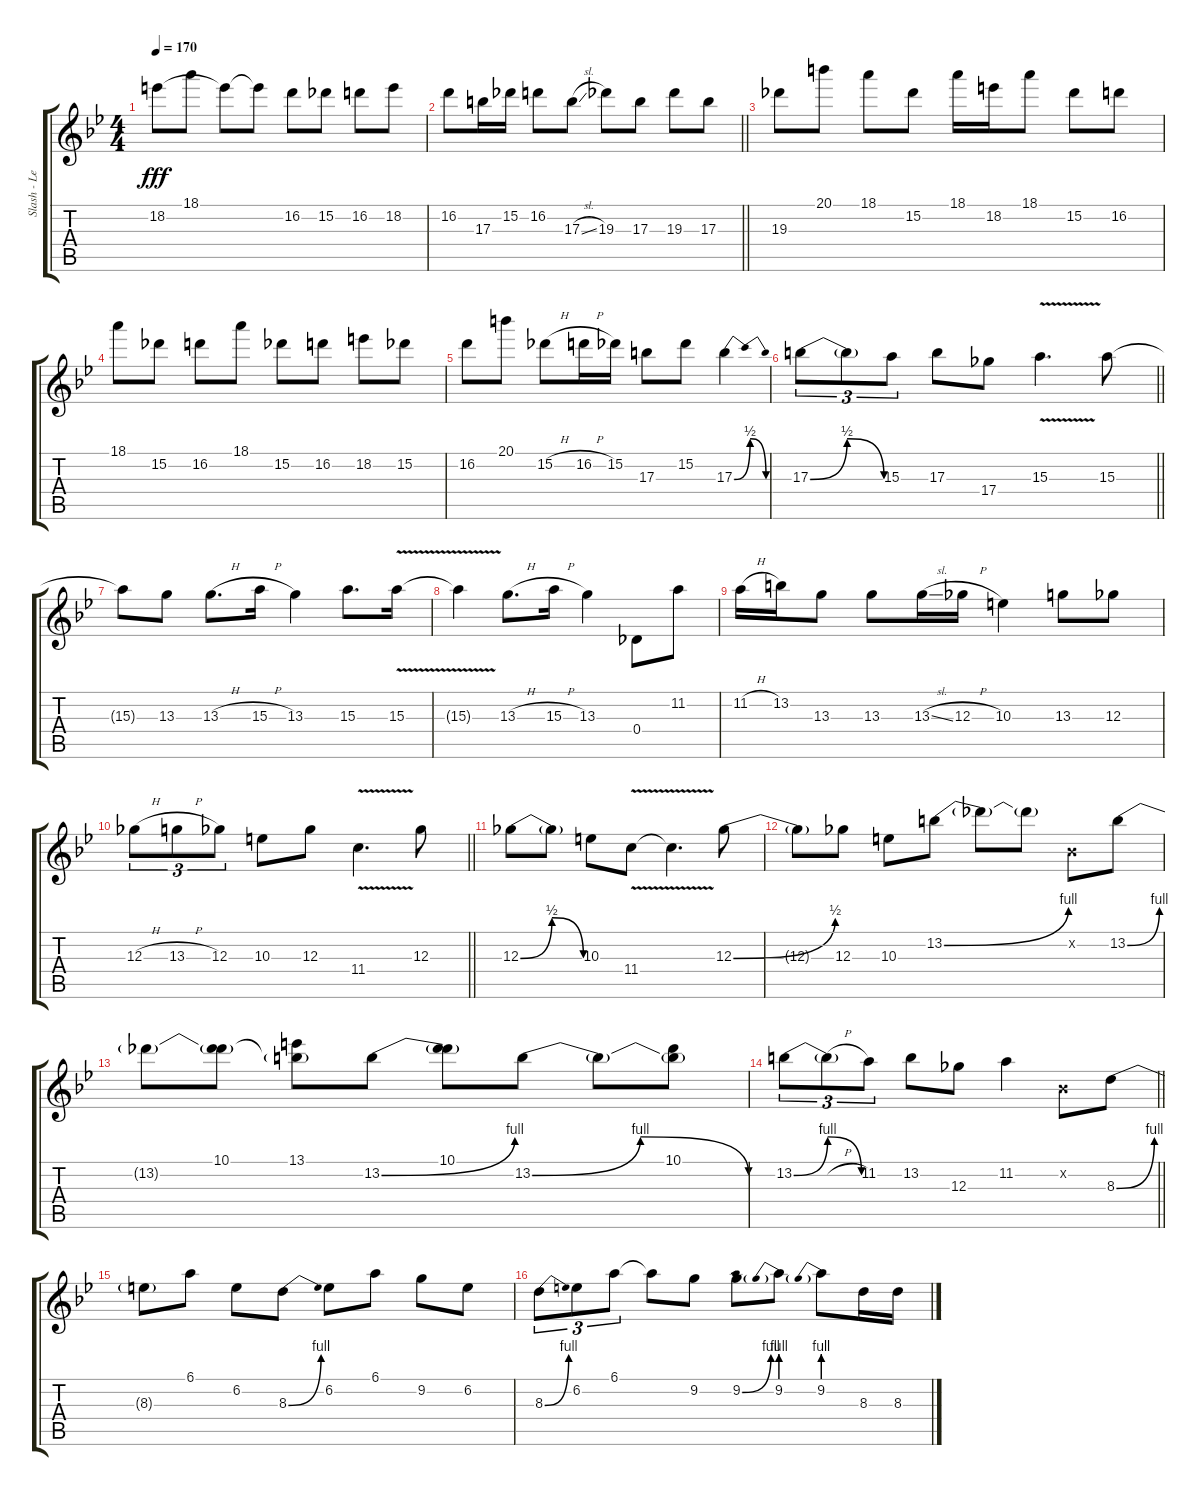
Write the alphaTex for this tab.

\track ("Slash - Lead Guitar" "Slash - Le") {instrument distortionguitar}
\staff {score tabs}
\tuning (Eb4 Bb3 Gb3 Db3 Ab2 Eb2) {hide}
\ts (4 4)
\tempo 170
\clef g2
\ks bb
18.2{t}.8{dy fff} 18.1.8 18.2{t}.8 18.2{t}.8 16.2.8 15.2.8 16.2.8 18.2.8 |
\barLineRight lightlight
16.2.8 17.3.16 15.2.16 16.2.8 17.3{sl}.8 19.3.8 17.3.8 19.3.8 17.3.8 |
19.3.8 20.1.8 18.1.8 15.2.8 18.1.16 18.2.16 18.1.8 15.2.8 16.2.8 |
18.1.8 15.2.8 16.2.8 18.1.8 15.2.8 16.2.8 18.2.8 15.2.8 |
16.2.8 20.1.8 15.2{h}.8 16.2{h}.16 15.2.16 17.3.8 15.2.8 17.3{be (bendrelease 0 0 30 2 30 2 60 0)}.4 |
\barLineRight lightlight
17.3{be (bendrelease 0 0 30 2 30 2 60 0)}.8{tu (3 2)} 17.3{t}.8{tu (3 2)} 15.3.8{tu (3 2)} 17.3.8 17.4.8 15.3{v}.4{d} 15.3.8 |
15.3{t}.8 13.3.8 13.3{h}.8{d} 15.3{h}.16 13.3.4 15.3.8{d} 15.3{v}.16 |
15.3{t}.4 13.3{h}.8{d} 15.3{h}.16 13.3.4 0.4.8 11.2.8 |
11.2{h}.16 13.2.16 13.3.8 13.3.8 13.3{sl}.16 12.3{h}.16 10.3.4 13.3.8 12.3.8 |
\barLineRight lightlight
12.3{h}.8{tu (3 2)} 13.3{h}.8{tu (3 2)} 12.3.8{tu (3 2)} 10.3.8 12.3.8 11.4{v}.4{d} 12.3.8 |
12.3{be (bendrelease 0 0 30 2 30 2 60 0)}.8 12.3{t}.8 10.3.8 11.4{v}.8 11.4{t}.4{d} 12.3{be (bend 0 0 60 2)}.8 |
12.3{t}.8 12.3.8 10.3.8 13.2{be (bend 0 0 60 4)}.8 13.2{t}.8 13.2{t}.8 0.2{x}.8 13.2{be (bend 0 0 60 4)}.8 |
13.2{t}.8 (10.1 13.2{t}).8 (13.1 13.2{t}).8 13.2{be (bend 0 0 60 4)}.8 (10.1 13.2{t}).8 13.2{be (bendrelease 0 0 31 4 31 4 60 0)}.8 13.2{t}.8 (10.1 13.2{t}).8 |
\barLineRight lightlight
13.2{be (bendrelease 0 0 30 4 30 4 60 0)}.8{tu (3 2)} 13.2{h t}.8{tu (3 2)} 11.2.8{tu (3 2)} 13.2.8 12.3.8 11.2.4 0.2{x}.8 8.3{be (bend 0 0 60 4)}.8 |
8.3{t}.8 6.1.8 6.2.8 8.3{be (bend 0 0 60 4)}.8 6.2.8 6.1.8 9.2.8 6.2.8 |
8.3{be (bend 0 0 60 4)}.8{tu (3 2)} 6.2.8{tu (3 2)} 6.1.8{tu (3 2)} 6.1{t}.8 9.2.8 9.2{be (bend 0 0 60 4)}.8 9.2{be (prebend 0 4 60 4)}.8 9.2{be (prebend 0 4 60 4)}.8 8.3.16 8.3.16
